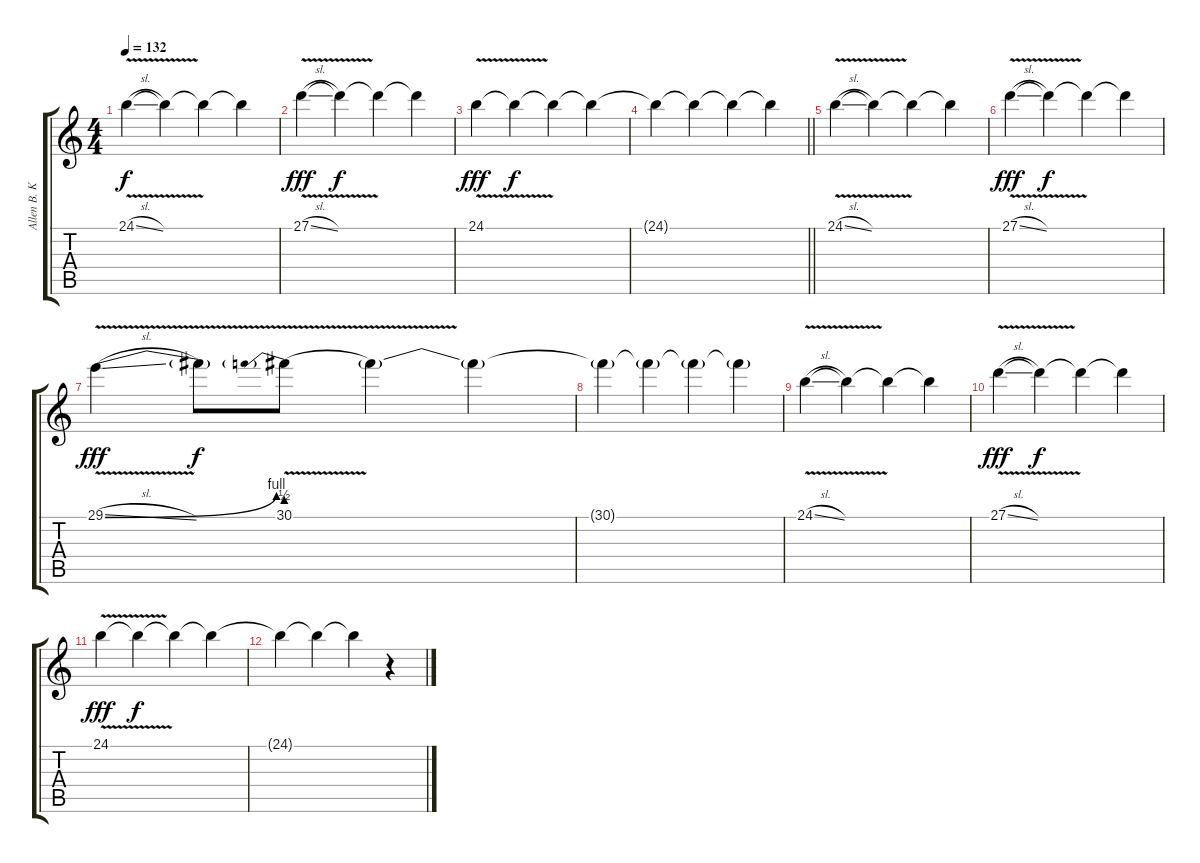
\track ("Allen B. Konstanz (Keys I)" "Allen B. K") {instrument ocarina}
\staff {score tabs}
\tuning (B3 Gb3 D3 A2 E2 B1) {hide}
\ts (4 4)
\tempo 132
\clef g2
\ks c
24.1{v sl}.4{dy f} 24.1{t}.4 24.1{t}.4 24.1{t}.4 |
27.1{v sl}.4{dy fff} 27.1{t}.4{dy f} 27.1{t}.4 27.1{t}.4 |
24.1{v}.4{dy fff} 24.1{t}.4{dy f} 24.1{t}.4 24.1{t}.4 |
\barLineRight lightlight
24.1{t}.4 24.1{t}.4 24.1{t}.4 24.1{t}.4 |
24.1{v sl}.4 24.1{t}.4 24.1{t}.4 24.1{t}.4 |
27.1{v sl}.4{dy fff} 27.1{t}.4{dy f} 27.1{t}.4 27.1{t}.4 |
29.1{be (bend 0 0 60 4) v sl}.4{dy fff} 29.1{t}.8{dy f} 30.1{be (prebend 0 2 60 2) v}.8 30.1{t}.4 30.1{t}.4 |
30.1{t}.4 30.1{t}.4 30.1{t}.4 30.1{t}.4 |
24.1{v sl}.4 24.1{t}.4 24.1{t}.4 24.1{t}.4 |
27.1{v sl}.4{dy fff} 27.1{t}.4{dy f} 27.1{t}.4 27.1{t}.4 |
24.1{v}.4{dy fff} 24.1{t}.4{dy f} 24.1{t}.4 24.1{t}.4 |
24.1{t}.4 24.1{t}.4 24.1{t}.4 r.4
